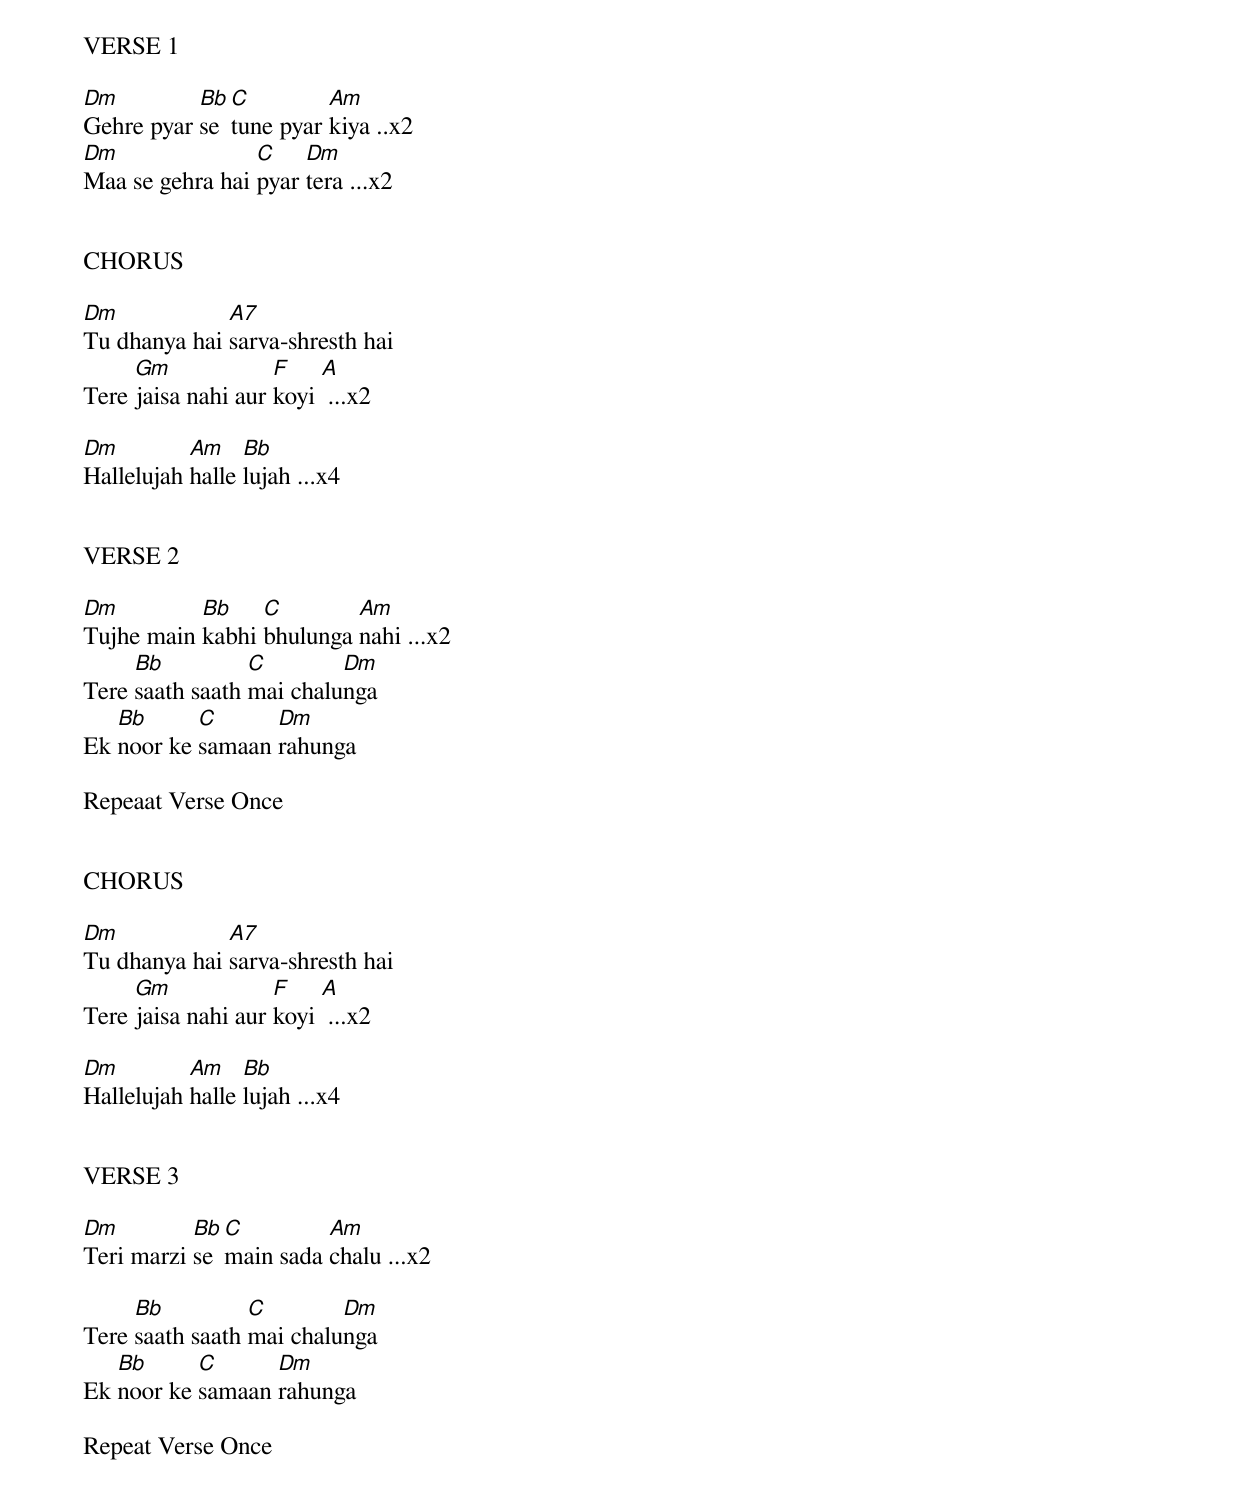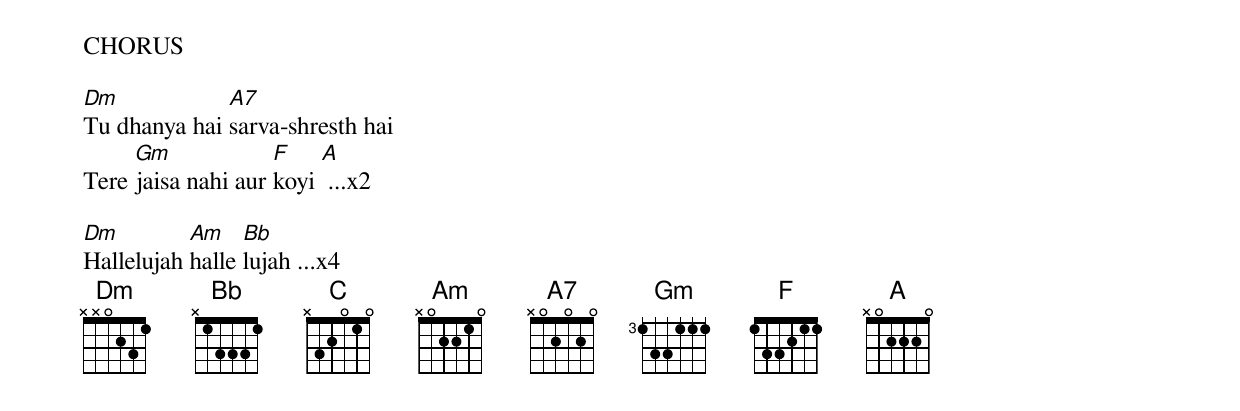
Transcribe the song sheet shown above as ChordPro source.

VERSE 1

[Dm]Gehre pyar [Bb]se [C]tune pyar [Am]kiya ..x2
[Dm]Maa se gehra hai [C]pyar [Dm]tera ...x2


CHORUS

[Dm]Tu dhanya hai [A7]sarva-shresth hai
Tere [Gm]jaisa nahi aur [F]koyi [A] ...x2

[Dm]Hallelujah [Am]halle [Bb]lujah ...x4


VERSE 2

[Dm]Tujhe main [Bb]kabhi [C]bhulunga [Am]nahi ...x2
Tere [Bb]saath saath [C]mai chalu[Dm]nga
Ek [Bb]noor ke [C]samaan [Dm]rahunga

Repeaat Verse Once


CHORUS

[Dm]Tu dhanya hai [A7]sarva-shresth hai
Tere [Gm]jaisa nahi aur [F]koyi [A] ...x2

[Dm]Hallelujah [Am]halle [Bb]lujah ...x4


VERSE 3

[Dm]Teri marzi [Bb]se [C]main sada [Am]chalu ...x2

Tere [Bb]saath saath [C]mai chalu[Dm]nga
Ek [Bb]noor ke [C]samaan [Dm]rahunga

Repeat Verse Once


CHORUS

[Dm]Tu dhanya hai [A7]sarva-shresth hai
Tere [Gm]jaisa nahi aur [F]koyi [A] ...x2

[Dm]Hallelujah [Am]halle [Bb]lujah ...x4
